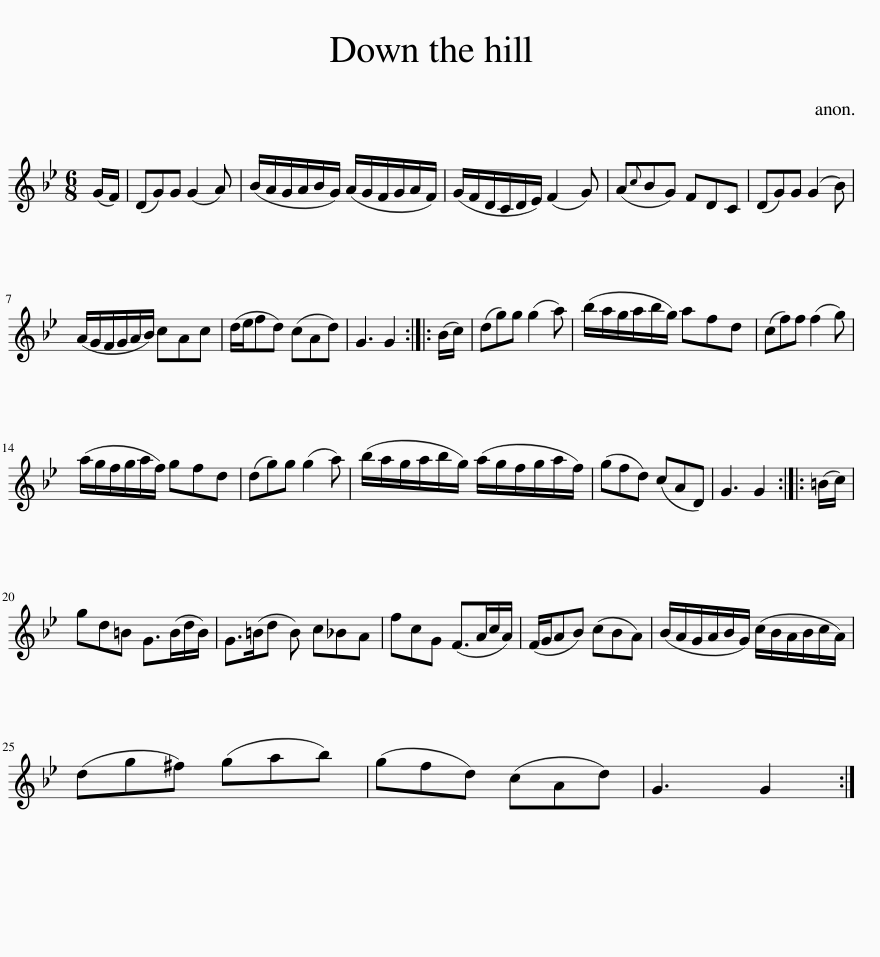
X:1
L:1/8
M:6/8
I:linebreak $
K:Gmin
V:1 treble
V:1
 (G/F/) | (DG)G (G2 A) | (B/A/G/A/B/G/) (A/G/F/G/A/F/) | (G/F/D/C/D/E/) (F2 G) | (A{c}BG) FDC | %5
 (DG)G (G2 B) |$ (A/G/F/G/A/B/) cAc | (d/e/fd) (cAd) | G3 G2 :: (B/c/) | %10
 (dg)g (g2 a) | (b/a/g/a/b/g/) afd | (cf)f (f2 g) |$ (a/g/f/g/a/f/) gfd | (dg)g (g2 a) | %15
 (b/a/g/a/b/g/) (a/g/f/g/a/f/) | (gfd) (cAD) | G3 G2 :: (=B/c/) |$ gd=B G>(Bd/B/) | %20
 G>(=Bd B) c_BA | fcG (F>Ac/A/) | (F/G/AB) (cBA) | (B/A/G/A/B/G/) (c/B/A/B/c/A/) |$ (dg^f) (gab) | %25
 (gfd) (cAd) | G3 G2 :| %27
